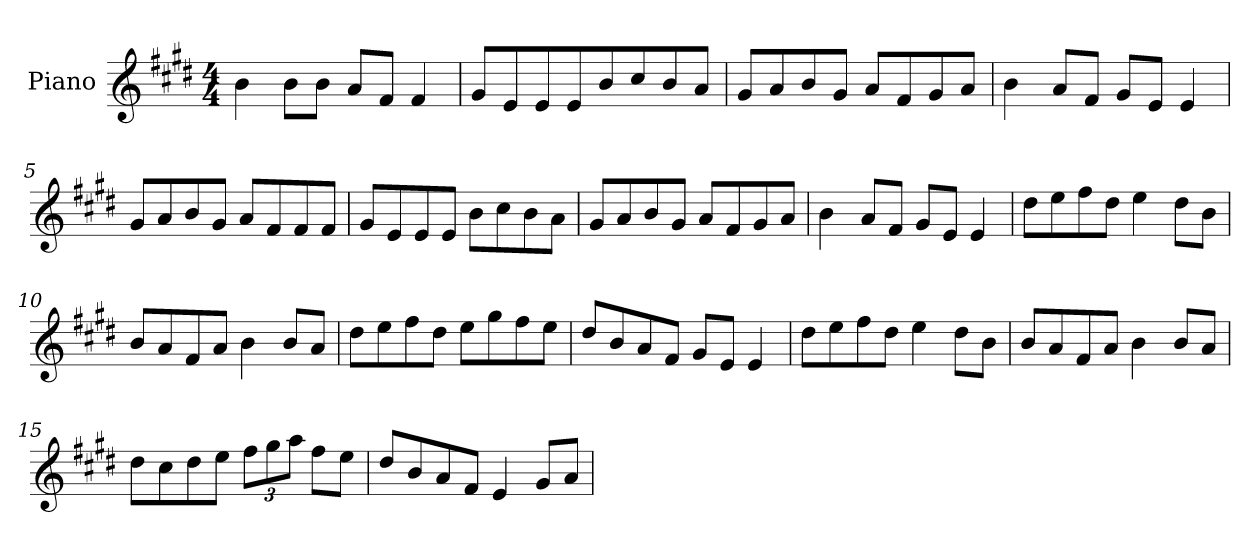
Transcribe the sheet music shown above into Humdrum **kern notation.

**kern
*part1
*staff1
*I"Piano
*I'Pno
*clefG2
*k[f#c#g#d#]
*E:
*M4/4
=1
4b\
8b\L
8b\J
8a/L
8f#/J
4f#/
=2
8g#/L
8e/
8e/
8e/
8b/
8cc#/
8b/
8a/J
=3
8g#/L
8a/
8b/
8g#/J
8a/L
8f#/
8g#/
8a/J
=4
4b\
8a/L
8f#/J
8g#/L
8e/J
4e/
=5
8g#/L
8a/
8b/
8g#/J
8a/L
8f#/
8f#/
8f#/J
=6
8g#/L
8e/
8e/
8e/J
8b\L
8cc#\
8b\
8a\J
=7
8g#/L
8a/
8b/
8g#/J
8a/L
8f#/
8g#/
8a/J
=8
4b\
8a/L
8f#/J
8g#/L
8e/J
4e/
=9
8dd#\L
8ee\
8ff#\
8dd#\J
4ee\
8dd#\L
8b\J
=10
8b/L
8a/
8f#/
8a/J
4b\
8b/L
8a/J
=11
8dd#\L
8ee\
8ff#\
8dd#\J
8ee\L
8gg#\
8ff#\
8ee\J
=12
8dd#/L
8b/
8a/
8f#/J
8g#/L
8e/J
4e/
=13
8dd#\L
8ee\
8ff#\
8dd#\J
4ee\
8dd#\L
8b\J
=14
8b/L
8a/
8f#/
8a/J
4b\
8b/L
8a/J
=15
8dd#\L
8cc#\
8dd#\
8ee\J
12ff#\L
12gg#\
12aa\J
8ff#\L
8ee\J
=16
8dd#/L
8b/
8a/
8f#/J
4e/
8g#/L
8a/J
=
*-
